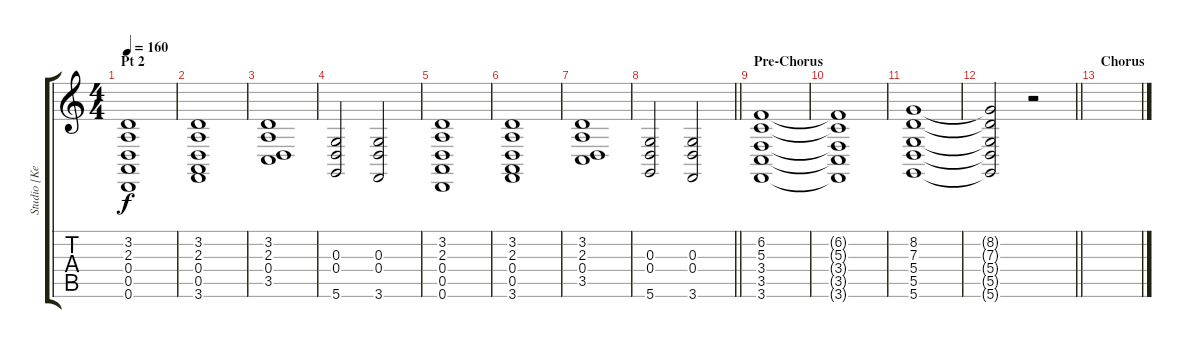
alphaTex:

\track ("Studio [Keyboard/FX]" "Studio [Ke") {instrument synthstrings2}
\staff {score tabs}
\tuning (E4 B3 G3 D3 A2 D2) {hide}
\ts (4 4)
\section ("" "Pt 2")
\tempo 160
\clef g2
\ks c
(3.2 2.3 0.4 0.5 0.6).1{dy f} |
(3.2 2.3 0.4 0.5 3.6).1 |
(3.2 2.3 0.4 3.5).1 |
(0.3 0.4 5.6).2 (0.3 0.4 3.6).2 |
(3.2 2.3 0.4 0.5 0.6).1 |
(3.2 2.3 0.4 0.5 3.6).1 |
(3.2 2.3 0.4 3.5).1 |
\barLineRight lightlight
(0.3 0.4 5.6).2 (0.3 0.4 3.6).2 |
\section ("" "Pre-Chorus")
(6.2 5.3 3.4 3.5 3.6).1 |
(6.2{t} 5.3{t} 3.4{t} 3.5{t} 3.6{t}).1 |
(8.2 7.3 5.4 5.5 5.6).1 |
\barLineRight lightlight
(8.2{t} 7.3{t} 5.4{t} 5.5{t} 5.6{t}).2 r.2 |
\section ("" "Chorus")
